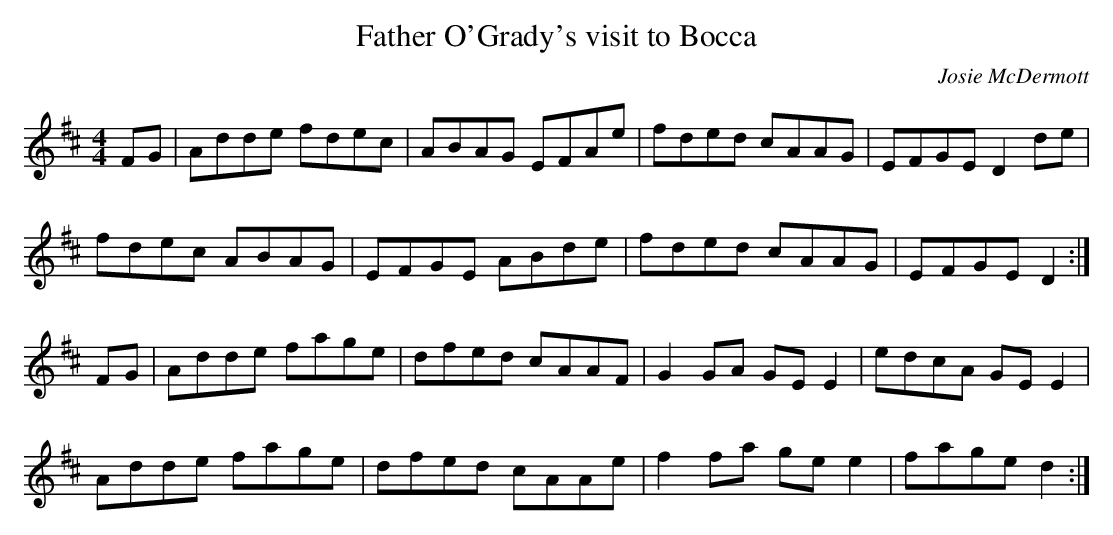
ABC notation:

X:1
T:Father O'Grady's visit to Bocca
C:Josie McDermott
M:4/4
L:1/8
K:D
FG|Adde fdec|ABAG EFAe|fded cAAG|EFGE D2 de|
fdec ABAG|EFGE ABde|fded cAAG|EFGE D2:|
FG|Adde fage|dfed cAAF|G2 GA GE E2|edcA GE E2|
Adde fage|dfed cAAe|f2 fa ge e2|fage d2:|
